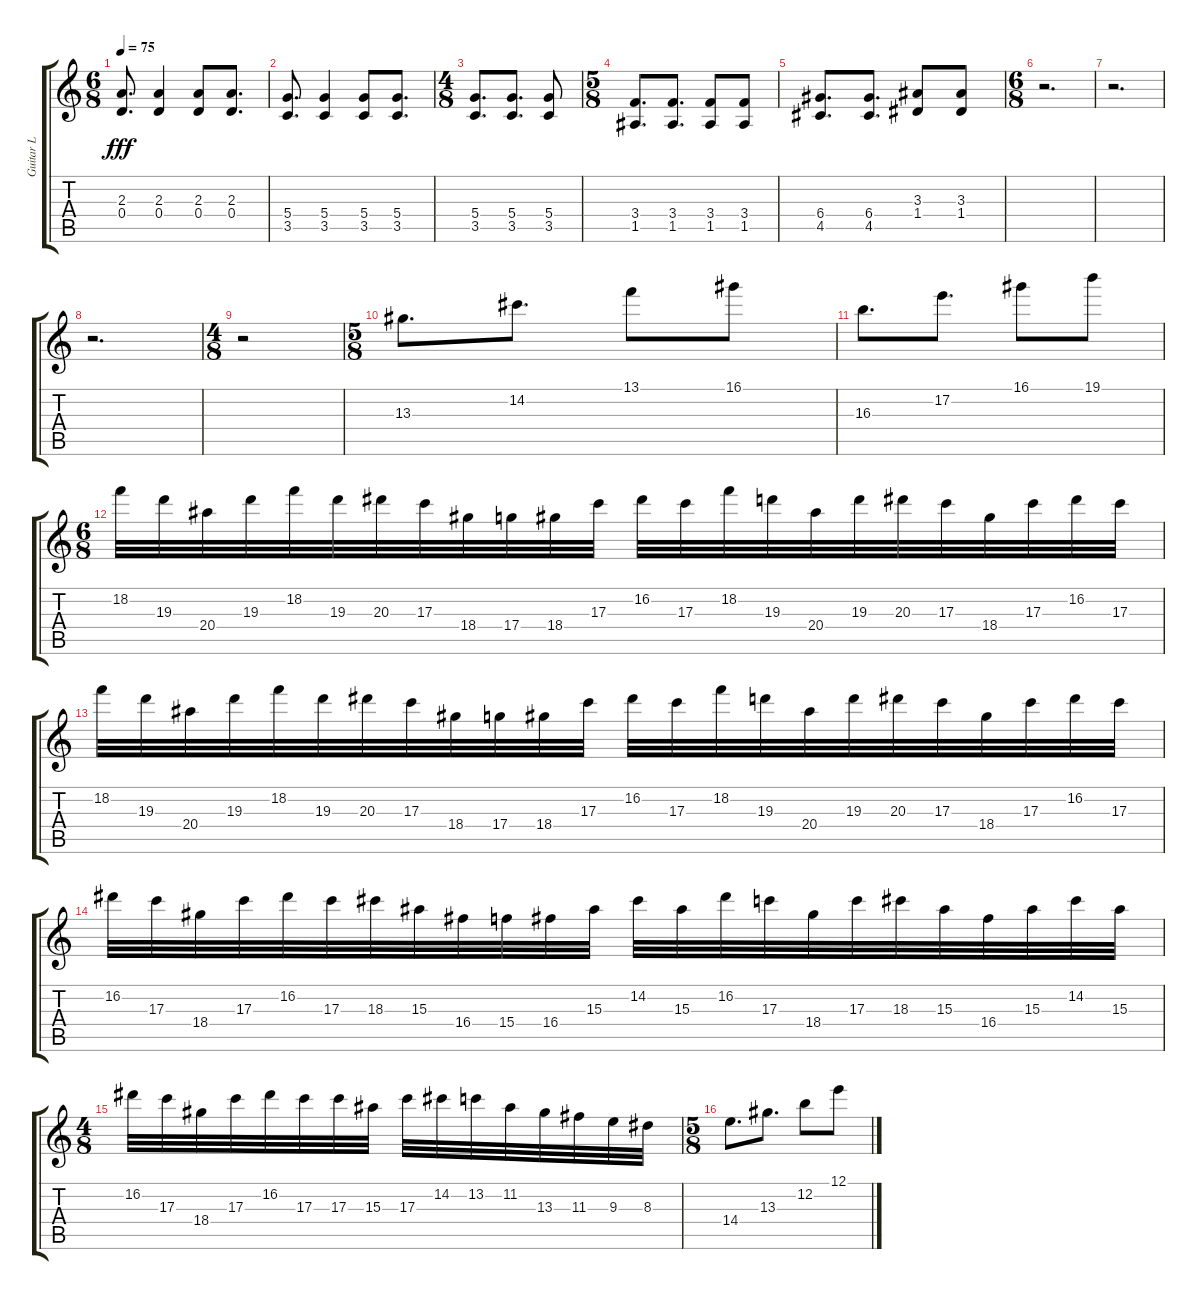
\track ("Guitar L" "Guitar L") {instrument distortionguitar}
\staff {score tabs}
\tuning (E4 B3 G3 D3 A2 E2) {hide}
\ts (6 8)
\tempo 75
\clef g2
\ks c
(2.3 0.4).8{d dy fff} (2.3 0.4).4 (2.3 0.4).8 (2.3 0.4).8{d} |
(5.4 3.5).8{d} (5.4 3.5).4 (5.4 3.5).8 (5.4 3.5).8{d} |
\ts (4 8)
(5.4 3.5).8{d} (5.4 3.5).8{d} (5.4 3.5).8 |
\ts (5 8)
(3.4 1.5).8{d} (3.4 1.5).8{d} (3.4 1.5).8 (3.4 1.5).8 |
(6.4 4.5).8{d} (6.4 4.5).8{d} (3.3 1.4).8 (3.3 1.4).8 |
\ts (6 8)
r.2{d} |
r.2{d} |
r.2{d} |
\ts (4 8)
r.2 |
\ts (5 8)
13.3.8{d} 14.2.8{d} 13.1.8 16.1.8 |
16.3.8{d} 17.2.8{d} 16.1.8 19.1.8 |
\ts (6 8)
18.2.32 19.3.32 20.4.32 19.3.32 18.2.32 19.3.32 20.3.32 17.3.32 18.4.32 17.4.32 18.4.32 17.3.32 16.2.32 17.3.32 18.2.32 19.3.32 20.4.32 19.3.32 20.3.32 17.3.32 18.4.32 17.3.32 16.2.32 17.3.32 |
18.2.32 19.3.32 20.4.32 19.3.32 18.2.32 19.3.32 20.3.32 17.3.32 18.4.32 17.4.32 18.4.32 17.3.32 16.2.32 17.3.32 18.2.32 19.3.32 20.4.32 19.3.32 20.3.32 17.3.32 18.4.32 17.3.32 16.2.32 17.3.32 |
16.2.32 17.3.32 18.4.32 17.3.32 16.2.32 17.3.32 18.3.32 15.3.32 16.4.32 15.4.32 16.4.32 15.3.32 14.2.32 15.3.32 16.2.32 17.3.32 18.4.32 17.3.32 18.3.32 15.3.32 16.4.32 15.3.32 14.2.32 15.3.32 |
\ts (4 8)
16.2.32 17.3.32 18.4.32 17.3.32 16.2.32 17.3.32 17.3.32 15.3.32 17.3.32 14.2.32 13.2.32 11.2.32 13.3.32 11.3.32 9.3.32 8.3.32 |
\ts (5 8)
14.4.8{d} 13.3.8{d} 12.2.8 12.1.8
